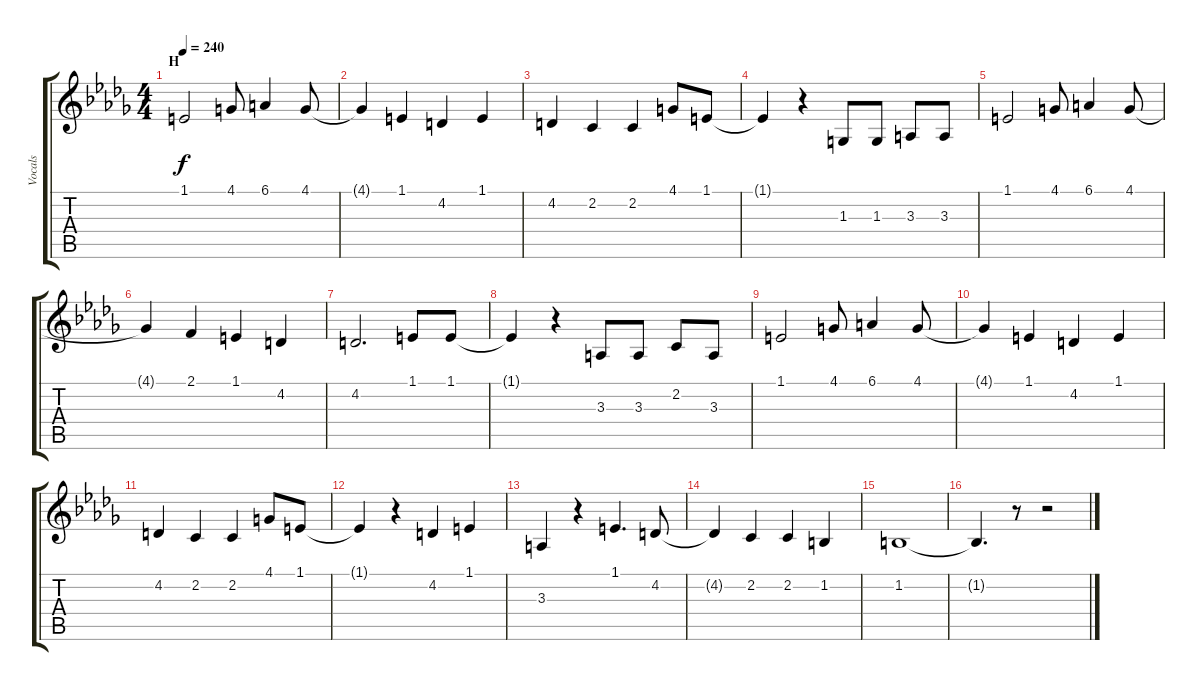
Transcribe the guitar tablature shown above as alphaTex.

\track ("Vocals" "Vocals") {instrument voiceoohs}
\staff {score tabs}
\tuning (Eb4 Bb3 Gb3 Db3 Ab2 Eb2) {hide}
\ts (4 4)
\section ("" "H")
\tempo 240
\clef g2
\ks db
1.1.2{dy f} 4.1.8 6.1.4 4.1.8 |
4.1{t}.4 1.1.4 4.2.4 1.1.4 |
4.2.4 2.2.4 2.2.4 4.1.8 1.1.8 |
1.1{t}.4 r.4 1.3.8 1.3.8 3.3.8 3.3.8 |
1.1.2 4.1.8 6.1.4 4.1.8 |
4.1{t}.4 2.1.4 1.1.4 4.2.4 |
4.2.2{d} 1.1.8 1.1.8 |
1.1{t}.4 r.4 3.3.8 3.3.8 2.2.8 3.3.8 |
1.1.2 4.1.8 6.1.4 4.1.8 |
4.1{t}.4 1.1.4 4.2.4 1.1.4 |
4.2.4 2.2.4 2.2.4 4.1.8 1.1.8 |
1.1{t}.4 r.4 4.2.4 1.1.4 |
3.3.4 r.4 1.1.4{d} 4.2.8 |
4.2{t}.4 2.2.4 2.2.4 1.2.4 |
1.2.1 |
1.2{t}.4{d} r.8 r.2
